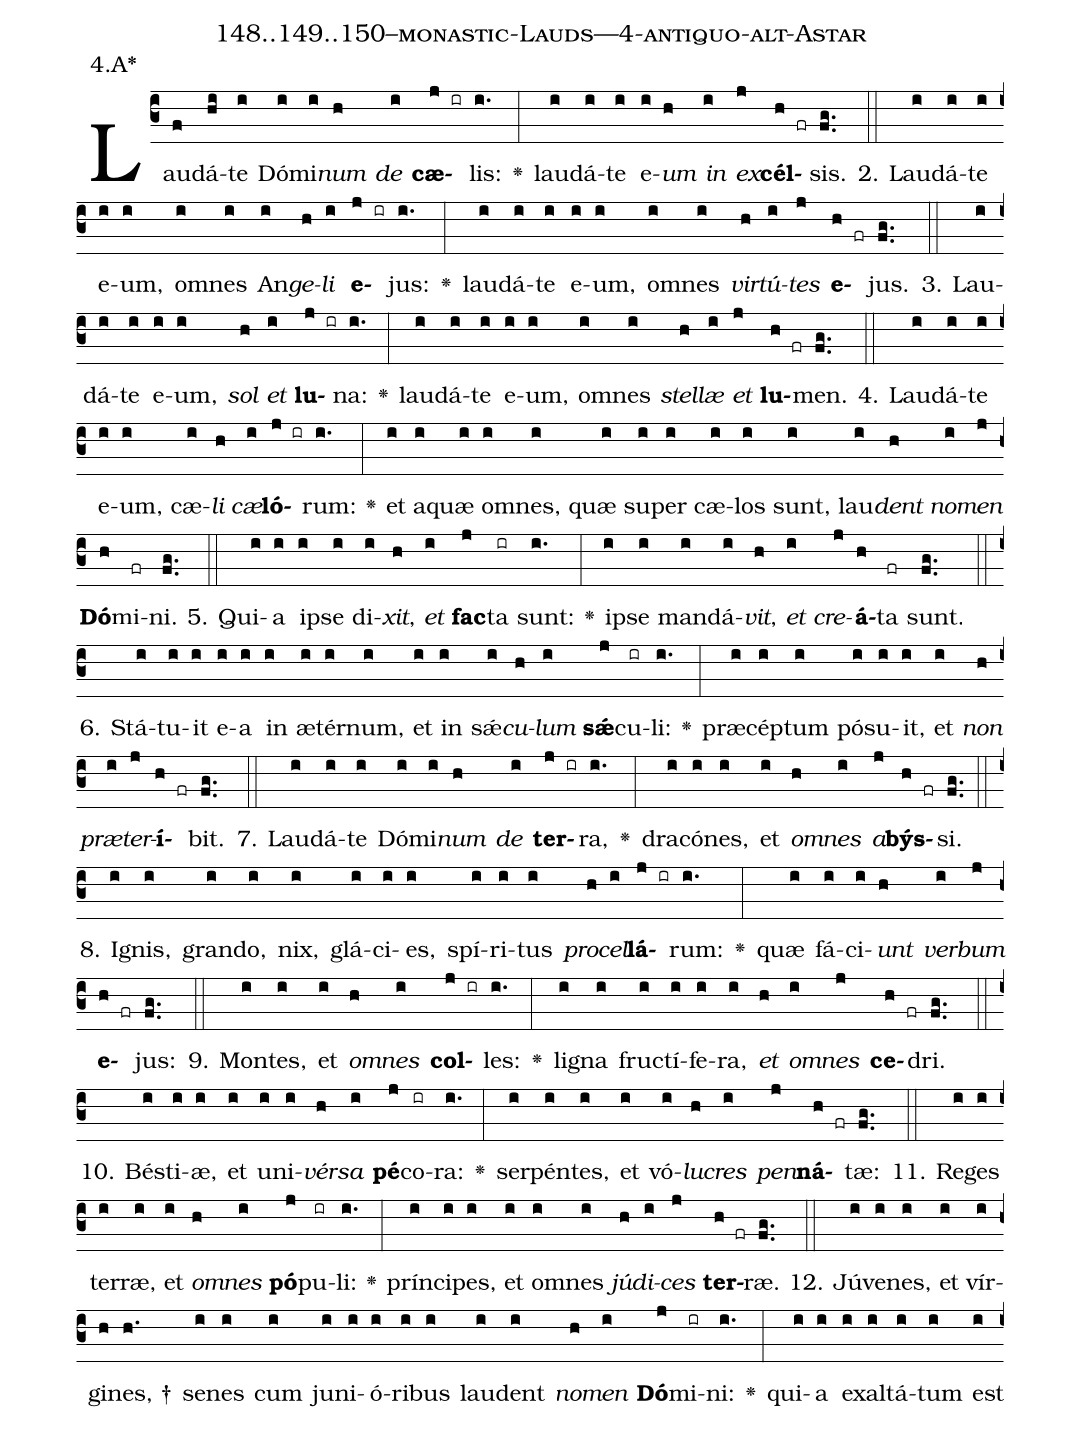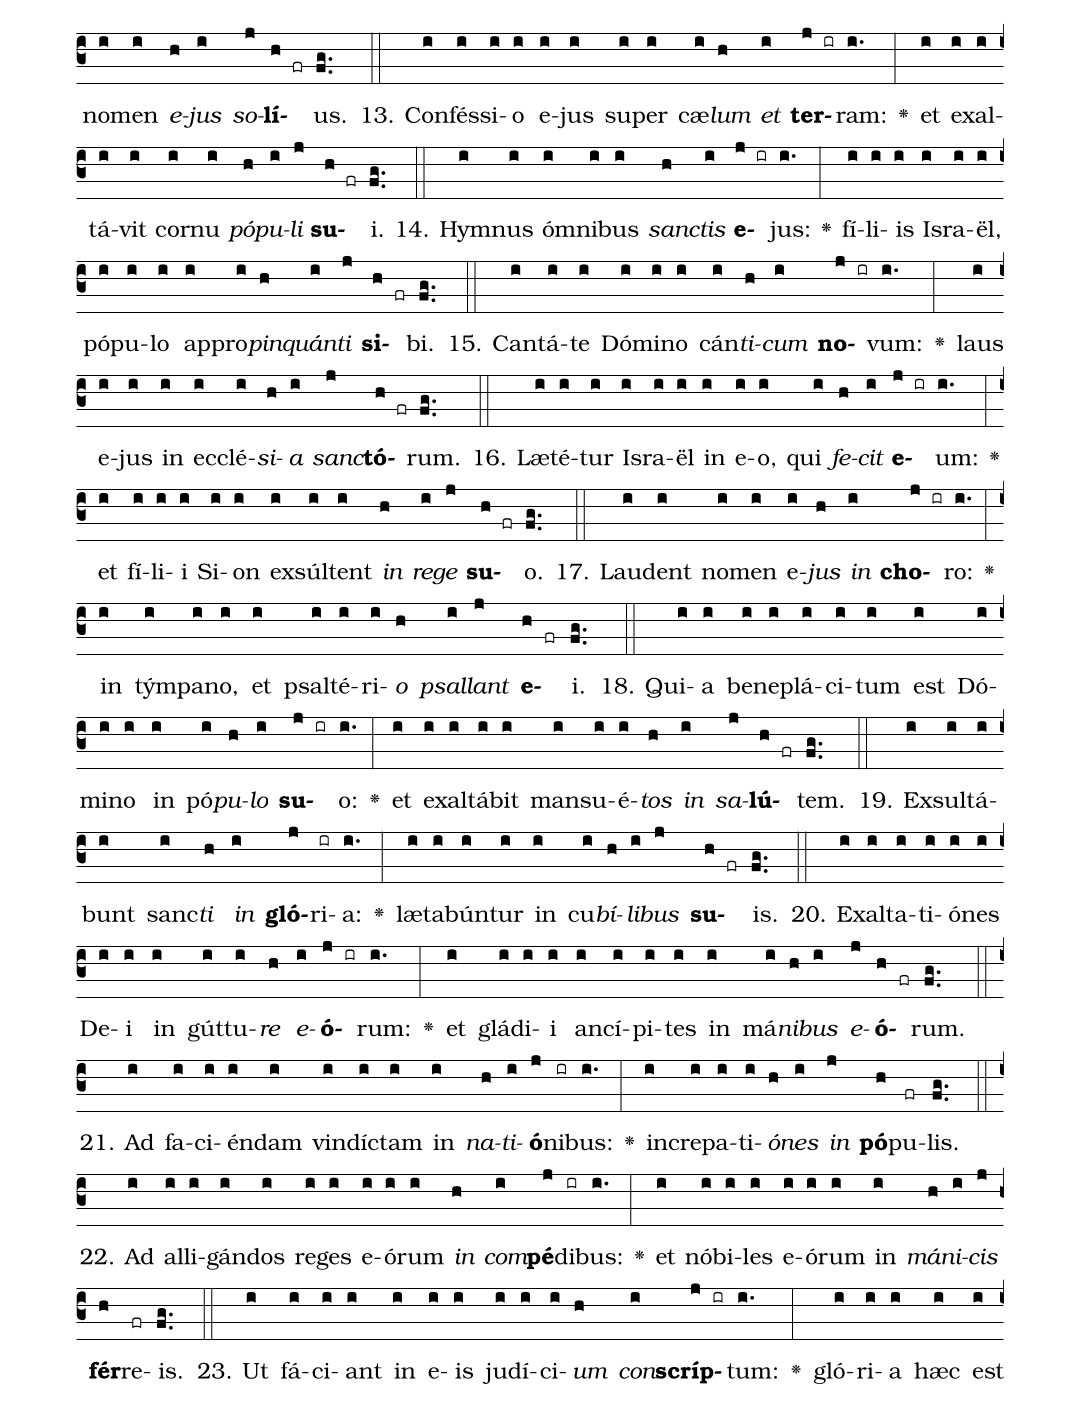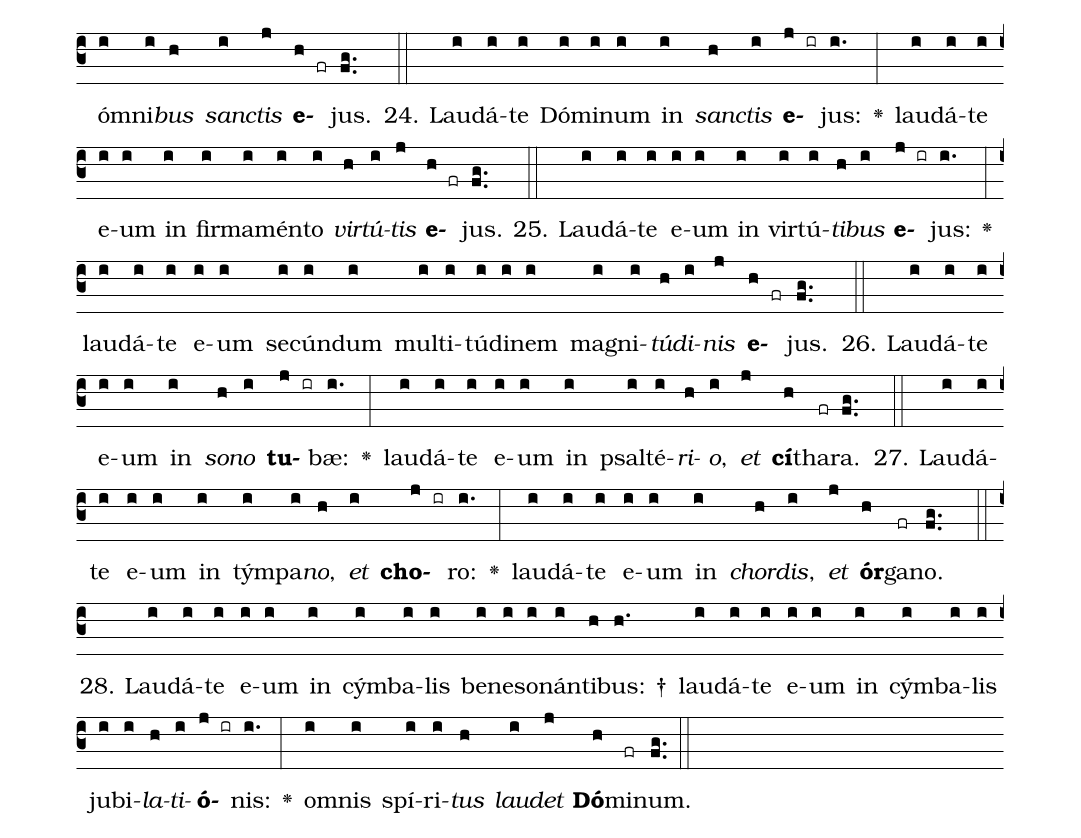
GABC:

name: 148..149..150--monastic-Lauds---4-antiquo-alt-Astar;
annotation: 4.A*;
%%
(c3)Lau(f)dá(hi)te(i) Dó(i)mi(i)<i>num</i>(h) <i>de</i>(i) <b>cæ</b>(j ir)lis:(i.) <v>\greheightstar</v>(:) lau(i)dá(i)te(i) e(i)<i>um</i>(h) <i>in</i>(i) <i>ex</i>(j)<b>cél</b>(h fr)sis.(fg..) (::)
2. Lau(i)dá(i)te(i) e(i)um,(i) om(i)nes(i) An(i)<i>ge</i>(h)<i>li</i>(i) <b>e</b>(j ir)jus:(i.) <v>\greheightstar</v>(:) lau(i)dá(i)te(i) e(i)um,(i) om(i)nes(i) <i>vir</i>(h)<i>tú</i>(i)<i>tes</i>(j) <b>e</b>(h fr)jus.(fg..) (::)
3. Lau(i)dá(i)te(i) e(i)um,(i) <i>sol</i>(h) <i>et</i>(i) <b>lu</b>(j ir)na:(i.) <v>\greheightstar</v>(:) lau(i)dá(i)te(i) e(i)um,(i) om(i)nes(i) <i>stel</i>(h)<i>læ</i>(i) <i>et</i>(j) <b>lu</b>(h fr)men.(fg..) (::)
4. Lau(i)dá(i)te(i) e(i)um,(i) cæ(i)<i>li</i>(h) <i>cæ</i>(i)<b>ló</b>(j ir)rum:(i.) <v>\greheightstar</v>(:) et(i) a(i)quæ(i) om(i)nes,(i) quæ(i) su(i)per(i) cæ(i)los(i) sunt,(i) lau(i)<i>dent</i>(h) <i>no</i>(i)<i>men</i>(j) <b>Dó</b>(h)mi(fr)ni.(fg..) (::)
5. Qui(i)a(i) ip(i)se(i) di(i)<i>xit</i>,(h) <i>et</i>(i) <b>fac</b>(j)ta(ir) sunt:(i.) <v>\greheightstar</v>(:) ip(i)se(i) man(i)dá(i)<i>vit</i>,(h) <i>et</i>(i) <i>cre</i>(j)<b>á</b>(h)ta(fr) sunt.(fg..) (::)
6. Stá(i)tu(i)it(i) e(i)a(i) in(i) æ(i)tér(i)num,(i) et(i) in(i) sǽ(i)<i>cu</i>(h)<i>lum</i>(i) <b>sǽ</b>(j)cu(ir)li:(i.) <v>\greheightstar</v>(:) præ(i)cép(i)tum(i) pó(i)su(i)it,(i) et(i) <i>non</i>(h) <i>præ</i>(i)<i>ter</i>(j)<b>í</b>(h fr)bit.(fg..) (::)
7. Lau(i)dá(i)te(i) Dó(i)mi(i)<i>num</i>(h) <i>de</i>(i) <b>ter</b>(j ir)ra,(i.) <v>\greheightstar</v>(:) dra(i)có(i)nes,(i) et(i) <i>om</i>(h)<i>nes</i>(i) <i>a</i>(j)<b>býs</b>(h fr)si.(fg..) (::)
8. I(i)gnis,(i) gran(i)do,(i) nix,(i) glá(i)ci(i)es,(i) spí(i)ri(i)tus(i) <i>pro</i>(h)<i>cel</i>(i)<b>lá</b>(j ir)rum:(i.) <v>\greheightstar</v>(:) quæ(i) fá(i)ci(i)<i>unt</i>(h) <i>ver</i>(i)<i>bum</i>(j) <b>e</b>(h fr)jus:(fg..) (::)
9. Mon(i)tes,(i) et(i) <i>om</i>(h)<i>nes</i>(i) <b>col</b>(j ir)les:(i.) <v>\greheightstar</v>(:) li(i)gna(i) fruc(i)tí(i)fe(i)ra,(i) <i>et</i>(h) <i>om</i>(i)<i>nes</i>(j) <b>ce</b>(h fr)dri.(fg..) (::)
10. Bés(i)ti(i)æ,(i) et(i) u(i)ni(i)<i>vér</i>(h)<i>sa</i>(i) <b>pé</b>(j)co(ir)ra:(i.) <v>\greheightstar</v>(:) ser(i)pén(i)tes,(i) et(i) vó(i)<i>lu</i>(h)<i>cres</i>(i) <i>pen</i>(j)<b>ná</b>(h fr)tæ:(fg..) (::)
11. Re(i)ges(i) ter(i)ræ,(i) et(i) <i>om</i>(h)<i>nes</i>(i) <b>pó</b>(j)pu(ir)li:(i.) <v>\greheightstar</v>(:) prín(i)ci(i)pes,(i) et(i) om(i)nes(i) <i>jú</i>(h)<i>di</i>(i)<i>ces</i>(j) <b>ter</b>(h fr)ræ.(fg..) (::)
12. Jú(i)ve(i)nes,(i) et(i) vír(i)gi(h)nes, †(h.) se(i)nes(i) cum(i) ju(i)ni(i)ó(i)ri(i)bus(i) lau(i)dent(i) <i>no</i>(h)<i>men</i>(i) <b>Dó</b>(j)mi(ir)ni:(i.) <v>\greheightstar</v>(:) qui(i)a(i) ex(i)al(i)tá(i)tum(i) est(i) no(i)men(i) <i>e</i>(h)<i>jus</i>(i) <i>so</i>(j)<b>lí</b>(h fr)us.(fg..) (::)
13. Con(i)fés(i)si(i)o(i) e(i)jus(i) su(i)per(i) cæ(i)<i>lum</i>(h) <i>et</i>(i) <b>ter</b>(j ir)ram:(i.) <v>\greheightstar</v>(:) et(i) ex(i)al(i)tá(i)vit(i) cor(i)nu(i) <i>pó</i>(h)<i>pu</i>(i)<i>li</i>(j) <b>su</b>(h fr)i.(fg..) (::)
14. Hym(i)nus(i) óm(i)ni(i)bus(i) <i>sanc</i>(h)<i>tis</i>(i) <b>e</b>(j ir)jus:(i.) <v>\greheightstar</v>(:) fí(i)li(i)is(i) Is(i)ra(i)ël,(i) pó(i)pu(i)lo(i) ap(i)pro(i)<i>pin</i>(h)<i>quán</i>(i)<i>ti</i>(j) <b>si</b>(h fr)bi.(fg..) (::)
15. Can(i)tá(i)te(i) Dó(i)mi(i)no(i) cán(i)<i>ti</i>(h)<i>cum</i>(i) <b>no</b>(j ir)vum:(i.) <v>\greheightstar</v>(:) laus(i) e(i)jus(i) in(i) ec(i)clé(i)<i>si</i>(h)<i>a</i>(i) <i>sanc</i>(j)<b>tó</b>(h fr)rum.(fg..) (::)
16. Læ(i)té(i)tur(i) Is(i)ra(i)ël(i) in(i) e(i)o,(i) qui(i) <i>fe</i>(h)<i>cit</i>(i) <b>e</b>(j ir)um:(i.) <v>\greheightstar</v>(:) et(i) fí(i)li(i)i(i) Si(i)on(i) ex(i)súl(i)tent(i) <i>in</i>(h) <i>re</i>(i)<i>ge</i>(j) <b>su</b>(h fr)o.(fg..) (::)
17. Lau(i)dent(i) no(i)men(i) e(i)<i>jus</i>(h) <i>in</i>(i) <b>cho</b>(j ir)ro:(i.) <v>\greheightstar</v>(:) in(i) tým(i)pa(i)no,(i) et(i) psal(i)té(i)ri(i)<i>o</i>(h) <i>psal</i>(i)<i>lant</i>(j) <b>e</b>(h fr)i.(fg..) (::)
18. Qui(i)a(i) be(i)ne(i)plá(i)ci(i)tum(i) est(i) Dó(i)mi(i)no(i) in(i) pó(i)<i>pu</i>(h)<i>lo</i>(i) <b>su</b>(j ir)o:(i.) <v>\greheightstar</v>(:) et(i) ex(i)al(i)tá(i)bit(i) man(i)su(i)é(i)<i>tos</i>(h) <i>in</i>(i) <i>sa</i>(j)<b>lú</b>(h fr)tem.(fg..) (::)
19. Ex(i)sul(i)tá(i)bunt(i) sanc(i)<i>ti</i>(h) <i>in</i>(i) <b>gló</b>(j)ri(ir)a:(i.) <v>\greheightstar</v>(:) læ(i)ta(i)bún(i)tur(i) in(i) cu(i)<i>bí</i>(h)<i>li</i>(i)<i>bus</i>(j) <b>su</b>(h fr)is.(fg..) (::)
20. Ex(i)al(i)ta(i)ti(i)ó(i)nes(i) De(i)i(i) in(i) gút(i)tu(i)<i>re</i>(h) <i>e</i>(i)<b>ó</b>(j ir)rum:(i.) <v>\greheightstar</v>(:) et(i) glá(i)di(i)i(i) an(i)cí(i)pi(i)tes(i) in(i) má(i)<i>ni</i>(h)<i>bus</i>(i) <i>e</i>(j)<b>ó</b>(h fr)rum.(fg..) (::)
21. Ad(i) fa(i)ci(i)én(i)dam(i) vin(i)díc(i)tam(i) in(i) <i>na</i>(h)<i>ti</i>(i)<b>ó</b>(j)ni(ir)bus:(i.) <v>\greheightstar</v>(:) in(i)cre(i)pa(i)ti(i)<i>ó</i>(h)<i>nes</i>(i) <i>in</i>(j) <b>pó</b>(h)pu(fr)lis.(fg..) (::)
22. Ad(i) al(i)li(i)gán(i)dos(i) re(i)ges(i) e(i)ó(i)rum(i) <i>in</i>(h) <i>com</i>(i)<b>pé</b>(j)di(ir)bus:(i.) <v>\greheightstar</v>(:) et(i) nó(i)bi(i)les(i) e(i)ó(i)rum(i) in(i) <i>má</i>(h)<i>ni</i>(i)<i>cis</i>(j) <b>fér</b>(h)re(fr)is.(fg..) (::)
23. Ut(i) fá(i)ci(i)ant(i) in(i) e(i)is(i) ju(i)dí(i)ci(i)<i>um</i>(h) <i>con</i>(i)<b>scríp</b>(j ir)tum:(i.) <v>\greheightstar</v>(:) gló(i)ri(i)a(i) hæc(i) est(i) óm(i)ni(i)<i>bus</i>(h) <i>sanc</i>(i)<i>tis</i>(j) <b>e</b>(h fr)jus.(fg..) (::)
24. Lau(i)dá(i)te(i) Dó(i)mi(i)num(i) in(i) <i>sanc</i>(h)<i>tis</i>(i) <b>e</b>(j ir)jus:(i.) <v>\greheightstar</v>(:) lau(i)dá(i)te(i) e(i)um(i) in(i) fir(i)ma(i)mén(i)to(i) <i>vir</i>(h)<i>tú</i>(i)<i>tis</i>(j) <b>e</b>(h fr)jus.(fg..) (::)
25. Lau(i)dá(i)te(i) e(i)um(i) in(i) vir(i)tú(i)<i>ti</i>(h)<i>bus</i>(i) <b>e</b>(j ir)jus:(i.) <v>\greheightstar</v>(:) lau(i)dá(i)te(i) e(i)um(i) se(i)cún(i)dum(i) mul(i)ti(i)tú(i)di(i)nem(i) ma(i)gni(i)<i>tú</i>(h)<i>di</i>(i)<i>nis</i>(j) <b>e</b>(h fr)jus.(fg..) (::)
26. Lau(i)dá(i)te(i) e(i)um(i) in(i) <i>so</i>(h)<i>no</i>(i) <b>tu</b>(j ir)bæ:(i.) <v>\greheightstar</v>(:) lau(i)dá(i)te(i) e(i)um(i) in(i) psal(i)té(i)<i>ri</i>(h)<i>o</i>,(i) <i>et</i>(j) <b>cí</b>(h)tha(fr)ra.(fg..) (::)
27. Lau(i)dá(i)te(i) e(i)um(i) in(i) tým(i)pa(i)<i>no</i>,(h) <i>et</i>(i) <b>cho</b>(j ir)ro:(i.) <v>\greheightstar</v>(:) lau(i)dá(i)te(i) e(i)um(i) in(i) <i>chor</i>(h)<i>dis</i>,(i) <i>et</i>(j) <b>ór</b>(h)ga(fr)no.(fg..) (::)
28. Lau(i)dá(i)te(i) e(i)um(i) in(i) cým(i)ba(i)lis(i) be(i)ne(i)so(i)nán(i)ti(h)bus: †(h.) lau(i)dá(i)te(i) e(i)um(i) in(i) cým(i)ba(i)lis(i) ju(i)bi(i)<i>la</i>(h)<i>ti</i>(i)<b>ó</b>(j ir)nis:(i.) <v>\greheightstar</v>(:) om(i)nis(i) spí(i)ri(i)<i>tus</i>(h) <i>lau</i>(i)<i>det</i>(j) <b>Dó</b>(h)mi(fr)num.(fg..) (::)
